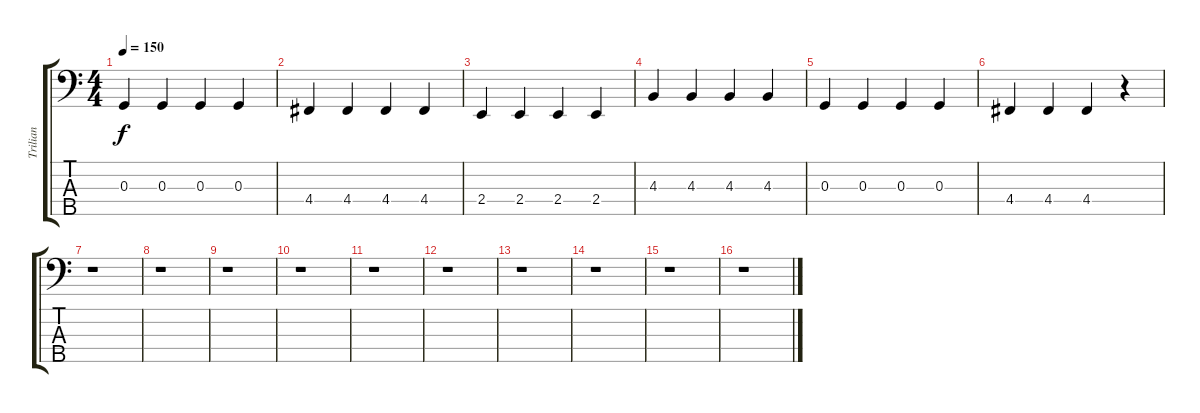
\track ("Trilian" "Trilian") {instrument electricbassfinger}
\staff {score tabs}
\tuning (F2 C2 G1 D1 A0) {hide}
\ts (4 4)
\tempo 150
\clef f4
\ks c
0.3.4{dy f} 0.3.4 0.3.4 0.3.4 |
4.4.4 4.4.4 4.4.4 4.4.4 |
2.4.4 2.4.4 2.4.4 2.4.4 |
4.3.4 4.3.4 4.3.4 4.3.4 |
0.3.4 0.3.4 0.3.4 0.3.4 |
4.4.4 4.4.4 4.4.4 r.4 |
r.1 |
r.1 |
r.1 |
r.1 |
r.1 |
r.1 |
r.1 |
r.1 |
r.1 |
r.1
